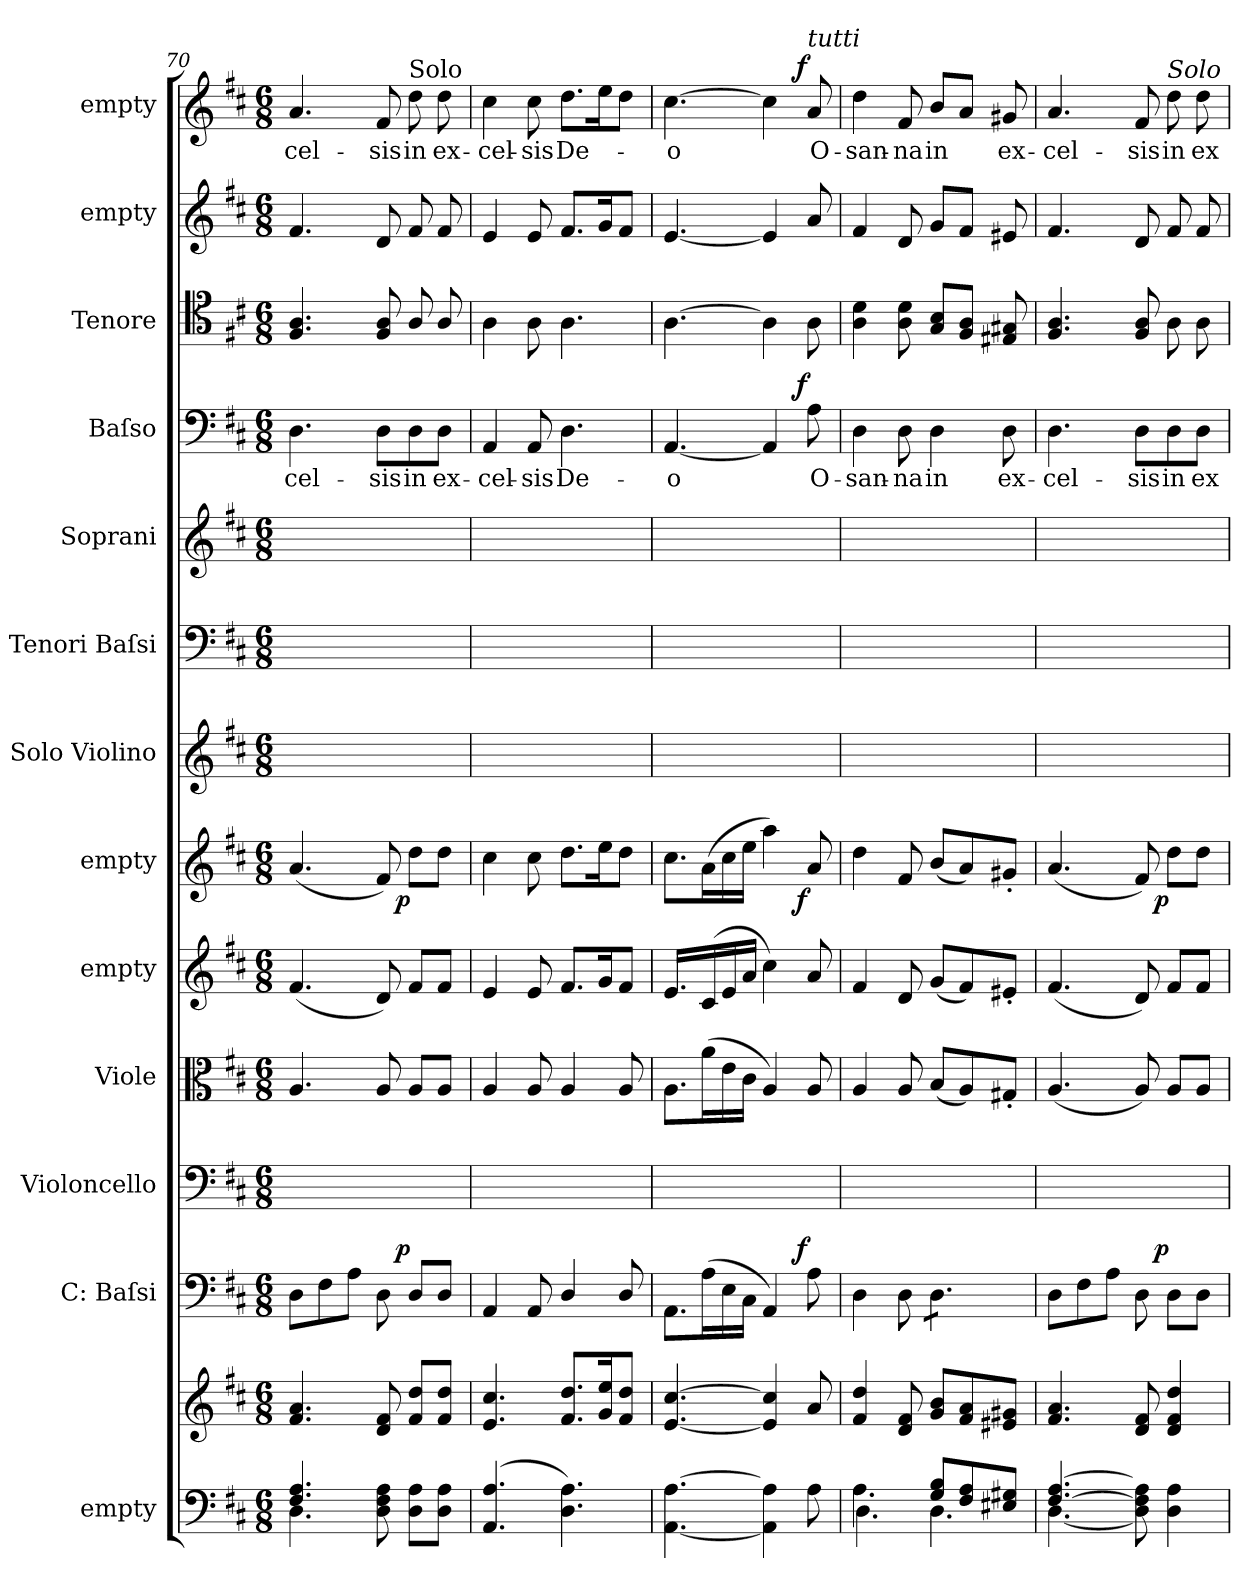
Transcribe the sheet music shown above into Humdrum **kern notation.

**kern	**kern	**kern	**dynam	**kern	**kern	**kern	**kern	**dynam	**kern	**kern	**kern	**kern	**text	**dynam	**kern	**kern	**kern	**text	**dynam
*part13	*part13	*part12	*part12	*part11	*part10	*part9	*part8	*part8	*part7	*part6	*part5	*part4	*part4	*part4	*part3	*part2	*part1	*part1	*part1
*staff14	*staff13	*staff12	*staff12	*staff11	*staff10	*staff9	*staff8	*staff8	*staff7	*staff6	*staff5	*staff4	*staff4	*staff4	*staff3	*staff2	*staff1	*staff1	*staff1
*I"empty	*	*I"C: Baſsi	*	*I"Violoncello	*I"Viole	*I"empty	*I"empty	*	*I"Solo Violino	*I"Tenori Baſsi	*I"Soprani	*I"Baſso	*	*	*I"Tenore	*I"empty	*I"empty	*	*
*I'Org.	*	*I'cb	*	*I'vlc	*	*	*	*	*	*	*	*I'B	*	*	*I'T	*	*	*	*
*clefF4	*clefG2	*clefF4	*	*clefF4	*clefC3	*clefG2	*clefG2	*	*clefG2	*clefF4	*clefG2	*clefF4	*	*	*clefC4	*clefG2	*clefG2	*	*
*k[f#c#]	*k[f#c#]	*k[f#c#]	*	*k[f#c#]	*k[f#c#]	*k[f#c#]	*k[f#c#]	*	*k[f#c#]	*k[f#c#]	*k[f#c#]	*k[f#c#]	*	*	*k[f#c#]	*k[f#c#]	*k[f#c#]	*	*
*M6/8	*M6/8	*M6/8	*	*M6/8	*M6/8	*M6/8	*M6/8	*	*M6/8	*M6/8	*M6/8	*M6/8	*	*	*M6/8	*M6/8	*M6/8	*	*
=70	=70	=70	=70	=70	=70	=70	=70	=70	=70	=70	=70	=70	=70	=70	=70	=70	=70	=70	=70
*^	*	*	*	*	*	*	*	*	*	*	*	*	*	*	*	*	*	*	*
4.F#/ 4.A/	4.D\	4.f#/ 4.a/	8D\L	.	2.ryy	4.A/	(4.f#/	(4.a/	.	2.ryy	2.ryy	2.ryy	4.D\	-cel-	.	4.F#/ 4.A/	4.f#/	4.a/	-cel-	.
.	.	.	8F#\	.	.	.	.	.	.	.	.	.	.	.	.	.	.	.	.	.
.	.	.	8A\J	.	.	.	.	.	.	.	.	.	.	.	.	.	.	.	.	.
8D\ 8F#\ 8A\	8ryy	8d/ 8f#/	8D\	.	.	8A/	8d/)	8f#/)	.	.	.	.	8D\L	-sis	.	8F#/ 8A/	8d/	8f#/	-sis	.
!	!	!	!	!	!	!	!	!	!	!	!	!	!	!	!	!	!	!LO:TX:a:t=Solo	!	!
!	!	!	!	!LO:DY:a:rj	!	!	!	!	!LO:DY:rj	!	!	!	!	!	!	!	!	!	!	!
8D\ 8A\L	4ryy	8f#/ 8dd/L	8D/L	p	.	8A/L	8f#/L	8dd\L	p	.	.	.	8D\	in	.	8A/	8f#/	8dd\	in	.
8D\ 8A\J	.	8f#/ 8dd/J	8D/J	.	.	8A/J	8f#/J	8dd\J	.	.	.	.	8D\J	ex-	.	8A/	8f#/	8dd\	ex-	.
*v	*v	*	*	*	*	*	*	*	*	*	*	*	*	*	*	*	*	*	*	*
=71	=71	=71	=71	=71	=71	=71	=71	=71	=71	=71	=71	=71	=71	=71	=71	=71	=71	=71	=71
(4.AA/ 4.A/	4.e/ 4.cc#/	4AA/	.	2.ryy	4A/	4e/	4cc#\	.	2.ryy	2.ryy	2.ryy	4AA/	-cel-	.	4A\	4e/	4cc#\	-cel-	.
.	.	8AA/	.	.	8A/	8e/	8cc#\	.	.	.	.	8AA/	-sis	.	8A\	8e/	8cc#\	-sis	.
4.D\ 4.A\)	8.f#/ 8.dd/L	4D/	.	.	4A/	8.f#/L	8.dd\L	.	.	.	.	4.D\	De-	.	4.A\	8.f#/L	8.dd\L	De-	.
.	16g/ 16ee/K	.	.	.	.	16g/K	16ee\K	.	.	.	.	.	.	.	.	16g/K	16ee\K	.	.
.	8f#/ 8dd/J	8D/	.	.	8A/	8f#/J	8dd\J	.	.	.	.	.	.	.	.	8f#/J	8dd\J	.	.
=72	=72	=72	=72	=72	=72	=72	=72	=72	=72	=72	=72	=72	=72	=72	=72	=72	=72	=72	=72
!	!	!	!	!	!	!LO:N:vis=16.	!	!	!	!	!	!	!	!	!	!	!	!	!
[4.AA\ [4.A\	[4.e/ [4.cc#/	8.AA\L	.	2.ryy	8.A\L	8.e/LL	8.cc#\L	.	2.ryy	2.ryy	2.ryy	[4.AA/	-o	.	[4.A\	[4.e/	[4.cc#\	-o	.
.	.	(16A\L	.	.	(16a\L	(<16c#/	(16a\L	.	.	.	.	.	.	.	.	.	.	.	.
.	.	16E\	.	.	16e\	16e/	16cc#\	.	.	.	.	.	.	.	.	.	.	.	.
.	.	16C#\JJ	.	.	16c#\JJ	16a/JJ	16ee\JJ	.	.	.	.	.	.	.	.	.	.	.	.
4AA]\ 4A]\	4e]/ 4cc#]/	4AA/)	.	.	4A/)	4cc#\)	4aa\)	.	.	.	.	4AA/]	.	.	4A\]	4e/]	4cc#\]	.	.
!	!	!	!	!	!	!	!	!	!	!	!	!	!	!	!	!	!LO:TX:a:i:t=tutti	!	!
!	!	!	!LO:DY:a:rj	!	!	!	!	!LO:DY:rj	!	!	!	!	!	!LO:DY:a:rj	!	!	!	!	!LO:DY:a:rj
8A\	8a/	8A\	f	.	8A/	8a/	8a/	f	.	.	.	8A\	O-	f	8A\	8a/	8a/	O-	f
=73	=73	=73	=73	=73	=73	=73	=73	=73	=73	=73	=73	=73	=73	=73	=73	=73	=73	=73	=73
*^	*	*	*	*	*	*	*	*	*	*	*	*	*	*	*	*	*	*	*
4.A\	4.D\	4f#/ 4dd/	4D\	.	2.ryy	4A/	4f#/	4dd\	.	2.ryy	2.ryy	2.ryy	4D\	-san-	.	4A\ 4d\	4f#/	4dd\	-san-	.
.	.	8d/ 8f#/	8D\	.	.	8A/	8d/	8f#/	.	.	.	.	8D\	-na	.	8A\ 8d\	8d/	8f#/	-na	.
*	*	*	*tremolo	*	*	*	*	*	*	*	*	*	*	*	*	*	*	*	*	*
8G/ 8B/L	4.D\	8g/ 8b/L	8D\L	.	.	(8B/L	(8g/L	(8b/L	.	.	.	.	4D\	in	.	8G/ 8B/L	8g/L	8b/L	in	.
8F#/ 8A/	.	8f#/ 8a/	8D\	.	.	8A/)	8f#/)	8a/)	.	.	.	.	.	.	.	8F#/ 8A/J	8f#/J	8a/J	.	.
8E#X/ 8G#X/J	.	8e#X/ 8g#X/J	8D\J	.	.	8G#X'/J	8e#X'/J	8g#X'/J	.	.	.	.	8D\	ex-	.	8E#X/ 8G#X/	8e#X/	8g#X/	ex-	.
*	*	*	*Xtremolo	*	*	*	*	*	*	*	*	*	*	*	*	*	*	*	*	*
=74	=74	=74	=74	=74	=74	=74	=74	=74	=74	=74	=74	=74	=74	=74	=74	=74	=74	=74	=74	=74
[4.F#/ [4.A/	[4.D\	4.f#/ 4.a/	8D\L	.	2.ryy	(4.A/	(4.f#/	(4.a/	.	2.ryy	2.ryy	2.ryy	4.D\	-cel-	.	4.F#/ 4.A/	4.f#/	4.a/	-cel-	.
.	.	.	8F#\	.	.	.	.	.	.	.	.	.	.	.	.	.	.	.	.	.
.	.	.	8A\J	.	.	.	.	.	.	.	.	.	.	.	.	.	.	.	.	.
8D]\ 8F#]\ 8A]\	8ryy	8d/ 8f#/	8D\	.	.	8A/)	8d/)	8f#/)	.	.	.	.	8D\L	-sis	.	8F#/ 8A/	8d/	8f#/	-sis	.
!	!	!	!	!	!	!	!	!	!	!	!	!	!	!	!	!	!	!LO:TX:a:i:t=Solo	!	!
!	!	!	!	!LO:DY:a:rj	!	!	!	!	!LO:DY:rj	!	!	!	!	!	!	!	!	!	!	!
4D\ 4A\	4ryy	4d/ 4f#/ 4dd/	8D\L	p	.	8A/L	8f#/L	8dd\L	p	.	.	.	8D\	in	.	8A\	8f#/	8dd\	in	.
.	.	.	8D\J	.	.	8A/J	8f#/J	8dd\J	.	.	.	.	8D\J	ex-	.	8A\	8f#/	8dd\	ex-	.
*v	*v	*	*	*	*	*	*	*	*	*	*	*	*	*	*	*	*	*	*	*
=	=	=	=	=	=	=	=	=	=	=	=	=	=	=	=	=	=	=	=
*-	*-	*-	*-	*-	*-	*-	*-	*-	*-	*-	*-	*-	*-	*-	*-	*-	*-	*-	*-
